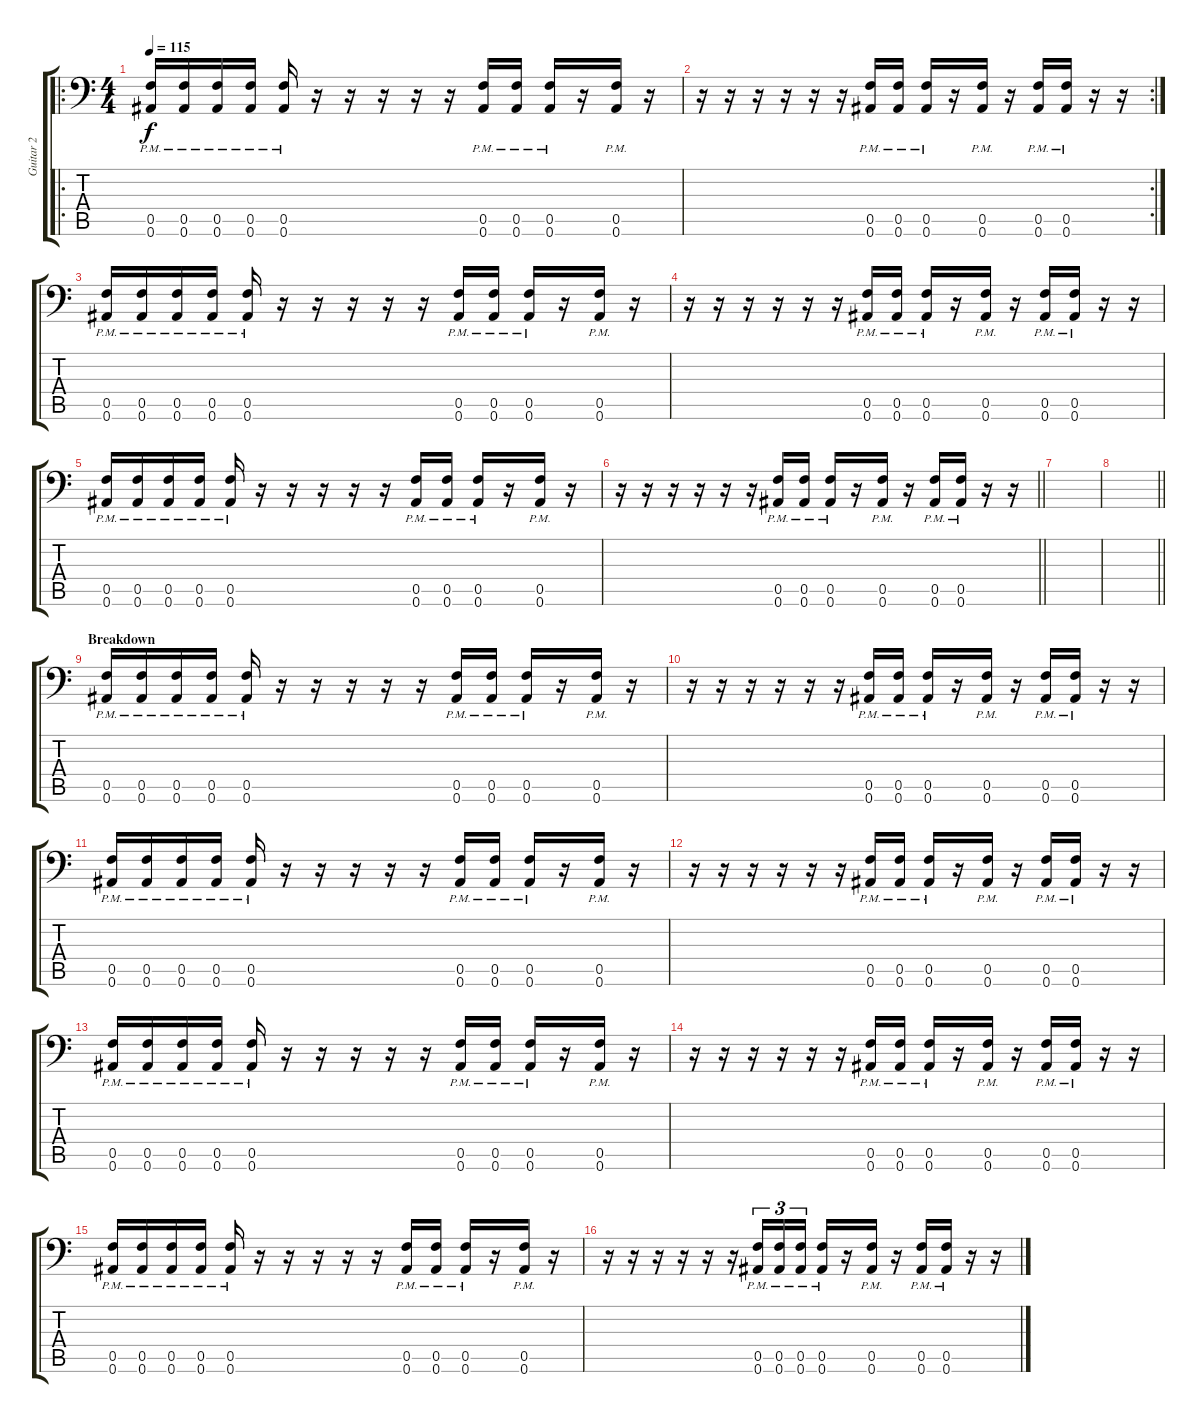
\track ("Guitar 2" "Guitar 2") {instrument distortionguitar}
\staff {score tabs}
\tuning (C4 G3 Eb3 Bb2 F2 Bb1) {hide}
\ro
\ts (4 4)
\tempo 115
\clef f4
\ks c
(0.5{pm} 0.6{pm}).16{dy f instrument distortionguitar} (0.5{pm} 0.6{pm}).16 (0.5{pm} 0.6{pm}).16 (0.5{pm} 0.6{pm}).16 (0.5{pm} 0.6{pm}).16 r.16 r.16 r.16 r.16 r.16 (0.5{pm} 0.6{pm}).16 (0.5{pm} 0.6{pm}).16 (0.5{pm} 0.6{pm}).16 r.16 (0.5{pm} 0.6{pm}).16 r.16 |
\rc 2
r.16 r.16 r.16 r.16 r.16 r.16 (0.5{pm} 0.6{pm}).16 (0.5{pm} 0.6{pm}).16 (0.5{pm} 0.6{pm}).16 r.16 (0.5{pm} 0.6{pm}).16 r.16 (0.5{pm} 0.6{pm}).16 (0.5{pm} 0.6{pm}).16 r.16 r.16 |
(0.5{pm} 0.6{pm}).16 (0.5{pm} 0.6{pm}).16 (0.5{pm} 0.6{pm}).16 (0.5{pm} 0.6{pm}).16 (0.5{pm} 0.6{pm}).16 r.16 r.16 r.16 r.16 r.16 (0.5{pm} 0.6{pm}).16 (0.5{pm} 0.6{pm}).16 (0.5{pm} 0.6{pm}).16 r.16 (0.5{pm} 0.6{pm}).16 r.16 |
r.16 r.16 r.16 r.16 r.16 r.16 (0.5{pm} 0.6{pm}).16 (0.5{pm} 0.6{pm}).16 (0.5{pm} 0.6{pm}).16 r.16 (0.5{pm} 0.6{pm}).16 r.16 (0.5{pm} 0.6{pm}).16 (0.5{pm} 0.6{pm}).16 r.16 r.16 |
(0.5{pm} 0.6{pm}).16 (0.5{pm} 0.6{pm}).16 (0.5{pm} 0.6{pm}).16 (0.5{pm} 0.6{pm}).16 (0.5{pm} 0.6{pm}).16 r.16 r.16 r.16 r.16 r.16 (0.5{pm} 0.6{pm}).16 (0.5{pm} 0.6{pm}).16 (0.5{pm} 0.6{pm}).16 r.16 (0.5{pm} 0.6{pm}).16 r.16 |
\barLineRight lightlight
r.16 r.16 r.16 r.16 r.16 r.16 (0.5{pm} 0.6{pm}).16 (0.5{pm} 0.6{pm}).16 (0.5{pm} 0.6{pm}).16 r.16 (0.5{pm} 0.6{pm}).16 r.16 (0.5{pm} 0.6{pm}).16 (0.5{pm} 0.6{pm}).16 r.16 r.16 |
\section ("" "")
|
\barLineRight lightlight
|
\section ("" "Breakdown")
(0.5{pm} 0.6{pm}).16 (0.5{pm} 0.6{pm}).16 (0.5{pm} 0.6{pm}).16 (0.5{pm} 0.6{pm}).16 (0.5{pm} 0.6{pm}).16 r.16 r.16 r.16 r.16 r.16 (0.5{pm} 0.6{pm}).16 (0.5{pm} 0.6{pm}).16 (0.5{pm} 0.6{pm}).16 r.16 (0.5{pm} 0.6{pm}).16 r.16 |
r.16 r.16 r.16 r.16 r.16 r.16 (0.5{pm} 0.6{pm}).16 (0.5{pm} 0.6{pm}).16 (0.5{pm} 0.6{pm}).16 r.16 (0.5{pm} 0.6{pm}).16 r.16 (0.5{pm} 0.6{pm}).16 (0.5{pm} 0.6{pm}).16 r.16 r.16 |
(0.5{pm} 0.6{pm}).16 (0.5{pm} 0.6{pm}).16 (0.5{pm} 0.6{pm}).16 (0.5{pm} 0.6{pm}).16 (0.5{pm} 0.6{pm}).16 r.16 r.16 r.16 r.16 r.16 (0.5{pm} 0.6{pm}).16 (0.5{pm} 0.6{pm}).16 (0.5{pm} 0.6{pm}).16 r.16 (0.5{pm} 0.6{pm}).16 r.16 |
r.16 r.16 r.16 r.16 r.16 r.16 (0.5{pm} 0.6{pm}).16 (0.5{pm} 0.6{pm}).16 (0.5{pm} 0.6{pm}).16 r.16 (0.5{pm} 0.6{pm}).16 r.16 (0.5{pm} 0.6{pm}).16 (0.5{pm} 0.6{pm}).16 r.16 r.16 |
(0.5{pm} 0.6{pm}).16 (0.5{pm} 0.6{pm}).16 (0.5{pm} 0.6{pm}).16 (0.5{pm} 0.6{pm}).16 (0.5{pm} 0.6{pm}).16 r.16 r.16 r.16 r.16 r.16 (0.5{pm} 0.6{pm}).16 (0.5{pm} 0.6{pm}).16 (0.5{pm} 0.6{pm}).16 r.16 (0.5{pm} 0.6{pm}).16 r.16 |
r.16 r.16 r.16 r.16 r.16 r.16 (0.5{pm} 0.6{pm}).16 (0.5{pm} 0.6{pm}).16 (0.5{pm} 0.6{pm}).16 r.16 (0.5{pm} 0.6{pm}).16 r.16 (0.5{pm} 0.6{pm}).16 (0.5{pm} 0.6{pm}).16 r.16 r.16 |
(0.5{pm} 0.6{pm}).16 (0.5{pm} 0.6{pm}).16 (0.5{pm} 0.6{pm}).16 (0.5{pm} 0.6{pm}).16 (0.5{pm} 0.6{pm}).16 r.16 r.16 r.16 r.16 r.16 (0.5{pm} 0.6{pm}).16 (0.5{pm} 0.6{pm}).16 (0.5{pm} 0.6{pm}).16 r.16 (0.5{pm} 0.6{pm}).16 r.16 |
r.16 r.16 r.16 r.16 r.16 r.16 (0.5{pm} 0.6{pm}).16{tu (3 2)} (0.5{pm} 0.6{pm}).16{tu (3 2)} (0.5{pm} 0.6{pm}).16{tu (3 2)} (0.5{pm} 0.6{pm}).16 r.16 (0.5{pm} 0.6{pm}).16 r.16 (0.5{pm} 0.6{pm}).16 (0.5{pm} 0.6{pm}).16 r.16 r.16
